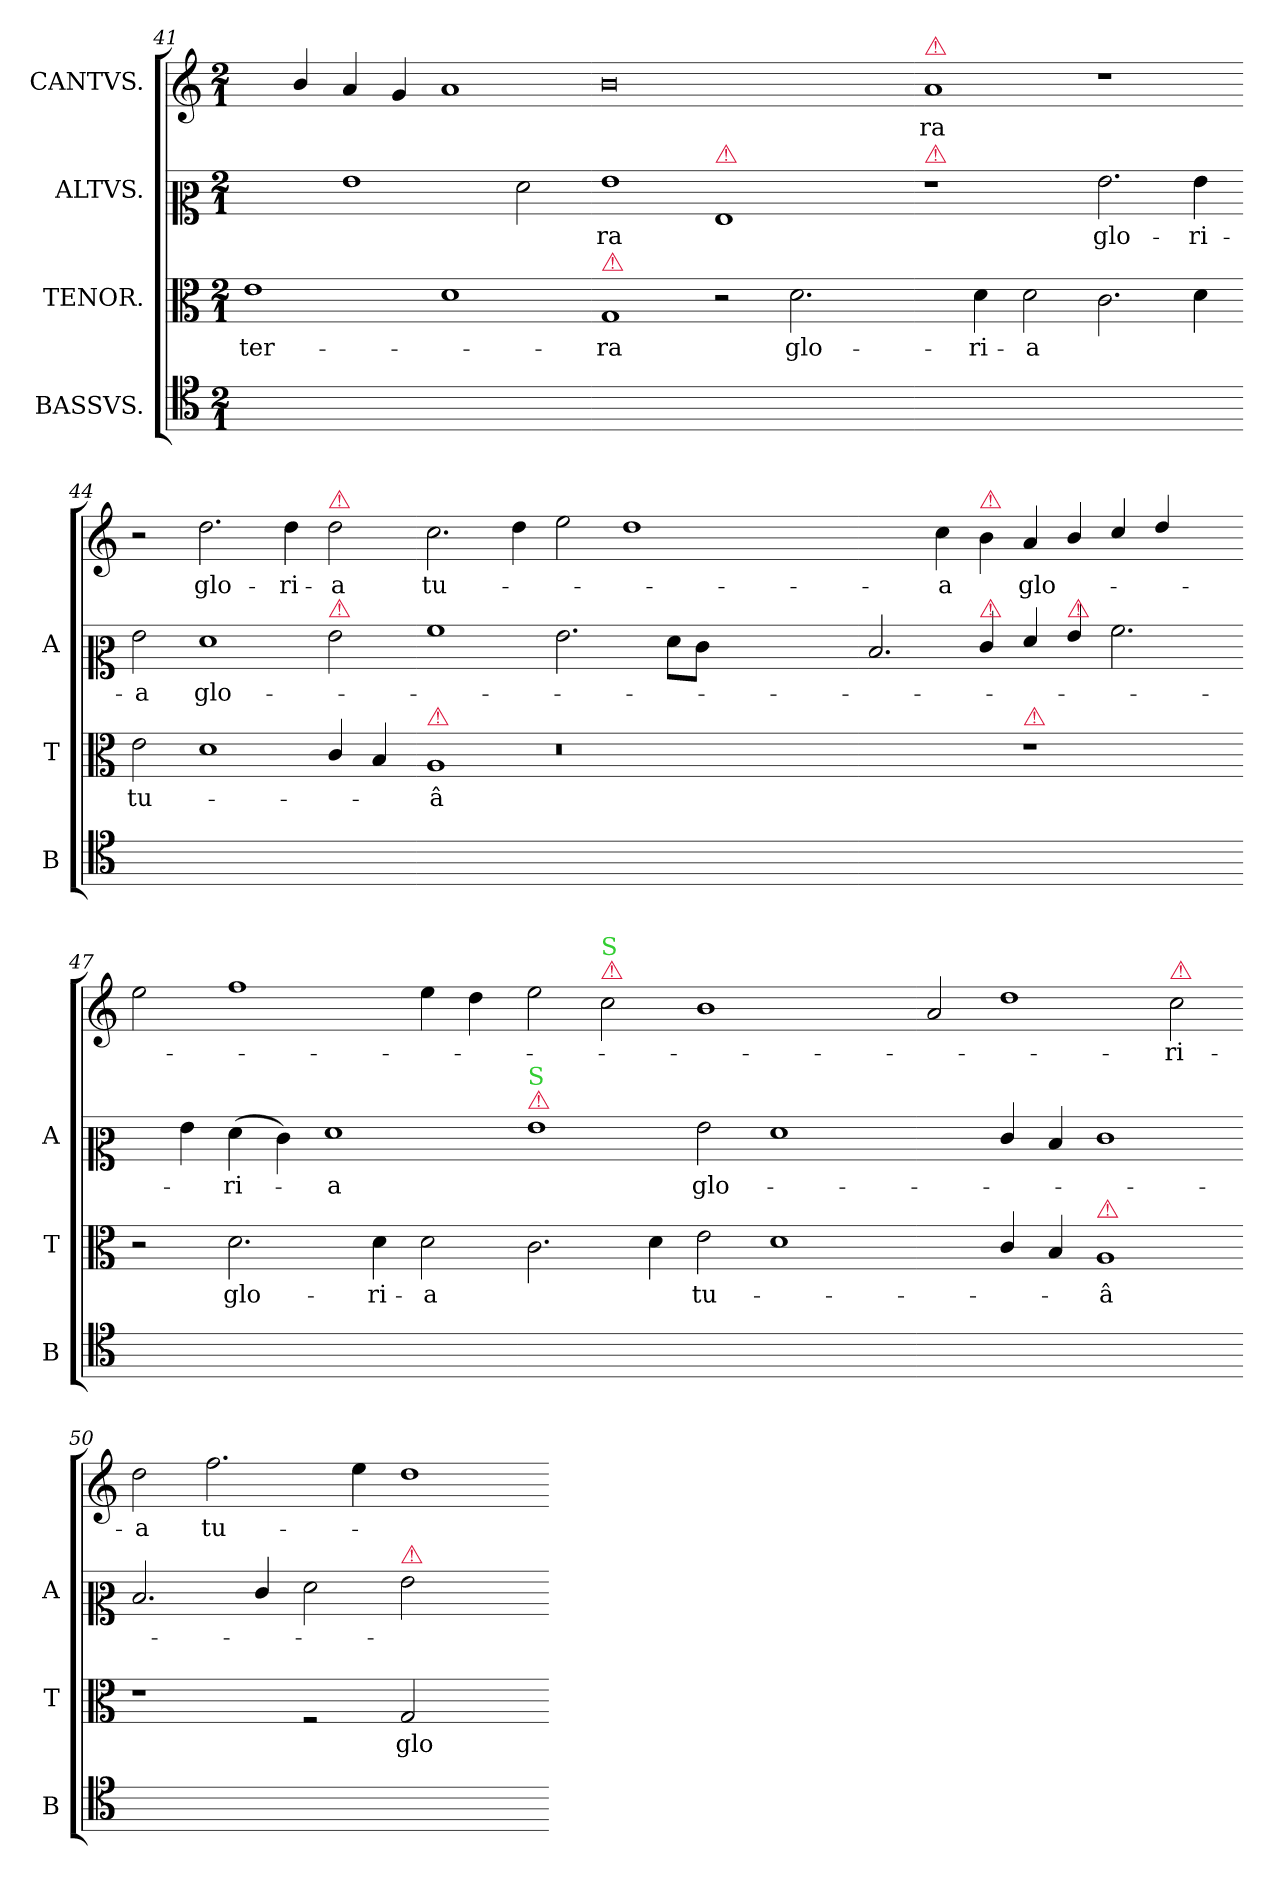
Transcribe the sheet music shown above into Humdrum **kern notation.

**kern	**kern	**text	**kern	**text	**kern	**text
*part4	*part3	*part3	*part2	*part2	*part1	*part1
*staff4	*staff3	*staff3	*staff2	*staff2	*staff1	*staff1
*I"BASSVS.	*I"TENOR.	*	*I"ALTVS.	*	*I"CANTVS.	*
*I'B	*I'T	*	*I'A	*	*	*
*clefC4	*clefC3	*	*clefC2	*	*clefG2	*
*k[]	*k[]	*	*k[]	*	*k[]	*
*M2/1	*M2/1	*	*M2/1	*	*M2/1	*
=41	=41	=41	=41	=41	=41	=41
0ryy	1e	ter-	2ryy	.	4ryy	.
.	.	.	.	.	4b/	.
.	.	.	1g	.	4a/	.
.	.	.	.	.	4g/	.
.	1d	.	.	.	1a	.
.	.	.	2f\	.	.	.
=42-	=42-	=42-	=42-	=42-	=42-	=42-
!	!LO:TX:a:color=crimson:t=⚠	!	!	!	!	!
0ryy	1G	-ra	1g	-ra	0b	.
!	!	!	!LO:TX:a:color=crimson:t=⚠	!	!	!
.	2r	.	1G	.	.	.
.	2.d\	glo-	.	.	.	.
4ryy	.	.	4ryy	.	4ryy	.
=43-	=43-	=43-	=43-	=43-	=43-	=43-
!	!	!	!	!	!LO:TX:a:color=crimson:t=⚠	!
!	!	!	!LO:TX:a:color=crimson:t=⚠	!	!	!
0ryy	4ryy	.	1r	.	1a	-ra
.	4d\	-ri-	.	.	.	.
.	2d\	-a	.	.	.	.
.	2.c\	.	2.g\	glo-	1r	.
.	4d\	.	4g\	-ri-	.	.
=44-	=44-	=44-	=44-	=44-	=44-	=44-
0ryy	2e\	tu-	2g\	-a	2r	.
.	1d	.	1f	glo-	2.dd\	glo-
.	.	.	.	.	4dd\	-ri-
!	!	!	!	!	!LO:TX:a:color=crimson:t=⚠	!
!	!	!	!LO:TX:a:color=crimson:t=⚠	!	!	!
.	4c/	.	2g\	.	2dd\	-a
.	4B/	.	.	.	.	.
=45-	=45-	=45-	=45-	=45-	=45-	=45-
!	!LO:TX:a:color=crimson:t=⚠	!	!	!	!	!
0ryy	1A	-â	1a	.	2.cc\	tu-
.	.	.	.	.	4dd\	.
.	0r	.	2.g\	.	2ee\	.
.	.	.	.	.	1dd\	.
.	.	.	8f\L	.	.	.
.	.	.	8e\J	.	.	.
1ryy	.	.	1ryy	.	.	.
.	.	.	.	.	2ryy	.
=46-	=46-	=46-	=46-	=46-	=46-	=46-
0ryy	1ryy	.	2.d/	.	2ryy	.
.	.	.	.	.	4cc\	-a
!	!	!	!	!	!LO:TX:a:color=crimson:t=⚠	!
!	!	!	!LO:TX:a:color=crimson:t=⚠	!	!	!
.	.	.	4e/	.	4b\	.
!	!LO:TX:a:color=crimson:t=⚠	!	!	!	!	!
.	1r	.	4f/	.	4a/	glo-
!	!	!	!LO:TX:a:color=crimson:t=⚠	!	!	!
.	.	.	4g/	.	4b/	.
.	.	.	2.a\	.	4cc/	.
.	.	.	.	.	4dd/	.
4ryy	4ryy	.	.	.	4ryy	.
=47-	=47-	=47-	=47-	=47-	=47-	=47-
0ryy	2r	.	4ryy	.	2ee\	.
.	.	.	4g\	.	.	.
.	2.d\	glo-	(4f\	-ri-	1ff	.
.	.	.	4e\)	.	.	.
.	.	.	1f	-a	.	.
.	4d\	-ri-	.	.	.	.
.	2d\	-a	.	.	4ee\	.
.	.	.	.	.	4dd\	.
=48-	=48-	=48-	=48-	=48-	=48-	=48-
!	!	!	!LO:TX:a:color=crimson:t=⚠	!	!	!
!	!	!	!LO:TX:a:color=limegreen:t=S	!	!	!
0ryy	2.c\	.	1g	.	2ee\	.
!	!	!	!	!	!LO:TX:a:color=crimson:t=⚠	!
!	!	!	!	!	!LO:TX:a:color=limegreen:t=S	!
.	.	.	.	.	2cc\	.
.	4d\	.	.	.	.	.
.	2e\	tu-	2g\	glo-	1b	.
.	1d\	.	1f\	.	.	.
2ryy	.	.	.	.	2ryy	.
=49-	=49-	=49-	=49-	=49-	=49-	=49-
0ryy	2ryy	.	2ryy	.	2a/	.
.	4c/	.	4e/	.	1dd	.
.	4B/	.	4d/	.	.	.
!	!LO:TX:a:color=crimson:t=⚠	!	!	!	!	!
.	1A	-â	1e	.	.	.
!	!	!	!	!	!LO:TX:a:color=crimson:t=⚠	!
.	.	.	.	.	2cc\	-ri-
=50-	=50-	=50-	=50-	=50-	=50-	=50-
0ryy	1r	.	2.d/	.	2dd\	-a
.	.	.	.	.	2.ff\	tu-
.	.	.	4e/	.	.	.
.	2rF	.	2f\	.	.	.
.	.	.	.	.	4ee\	.
!	!	!	!LO:TX:a:color=crimson:t=⚠	!	!	!
.	2G/	glo-	2g\	.	1dd\	.
2ryy	2ryy	.	2ryy	.	.	.
=-	=-	=-	=-	=-	=-	=-
*-	*-	*-	*-	*-	*-	*-
